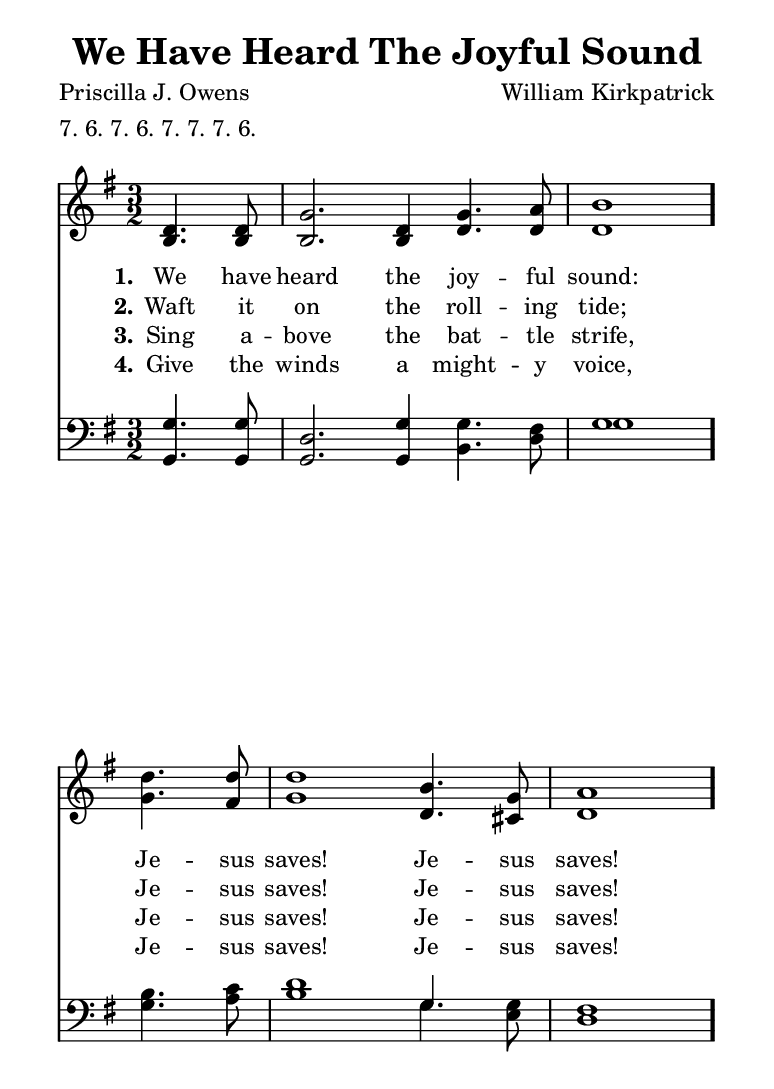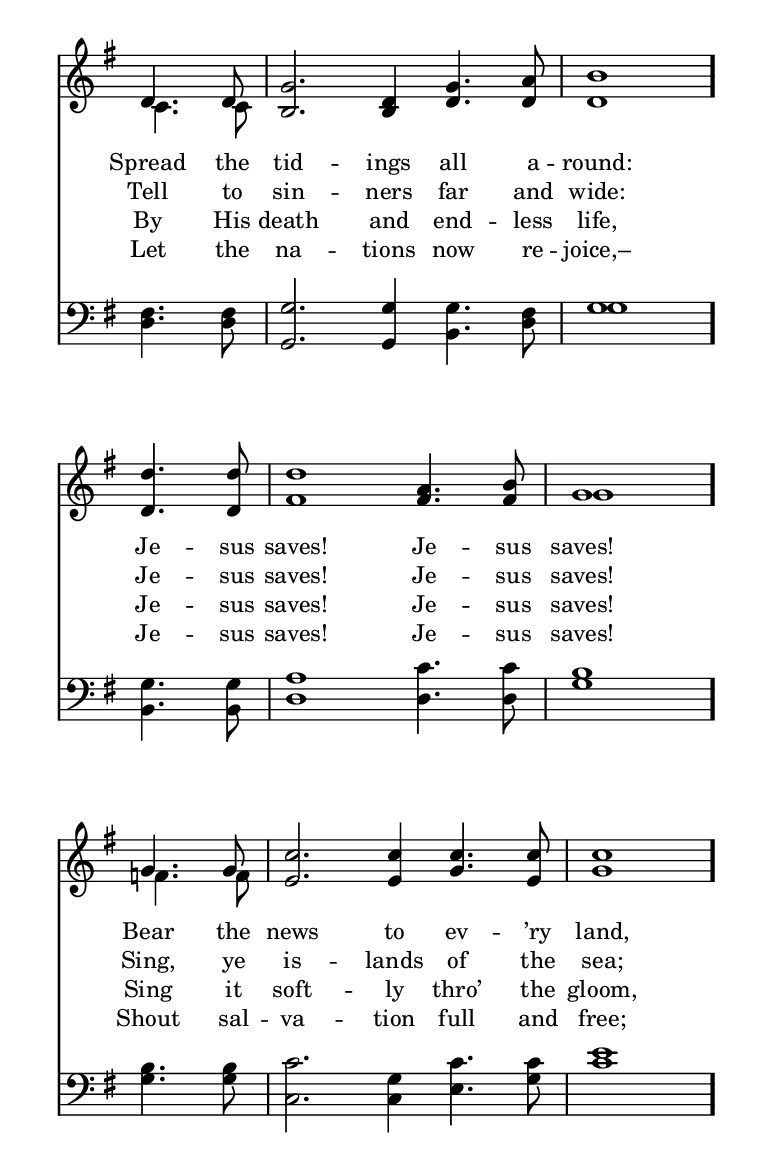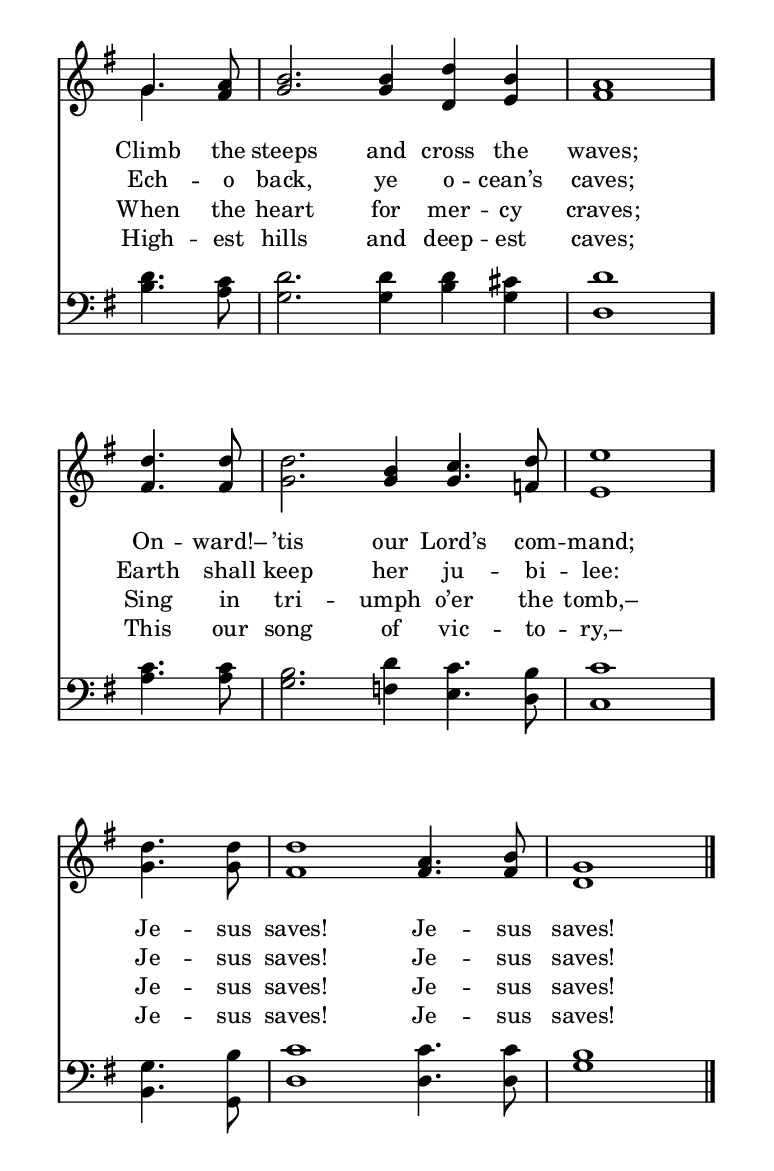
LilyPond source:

\include "common/global.ily"
\paper {
  \include "common/paper.ily"
  %ragged-bottom = ##t
  %ragged-last-bottom = ##t
  %systems-per-page = ##f
  %page-count = ##f
}

\header{
  %gospel
  hymnnumber = "132"
  title = "We Have Heard The Joyful Sound"
  tunename = "Jesus Saves"
  meter = "7. 6. 7. 6. 7. 7. 7. 6."
  poet = "Priscilla J. Owens"
  composer = "William Kirkpatrick"
  %copyright = ""
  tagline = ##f
}

% for fermata in MIDI
ta = { \tempo 2=80 }
tb = { \tempo 2=40 }

patternAA = { c4. c8 | c2. c4 c4. c8 | c1 }
patternAB = { c4. c8 | c2. c4 c4  c4 | c1 }

patternBA = { c4. c8 | c1 c4. c8 | c1 }

global = {
  \include "common/overrides.ily"
  \override Staff.TimeSignature.style = #'numbered
  \time 3/2
  \override Score.MetronomeMark.transparent = ##t % hide all fermata changes too
  \ta
  \key g \major
  \partial 2
  \autoBeamOff
}

notesSoprano = {
\global
\relative c' {

  \changePitch \patternAA { d d | g d g a | b }
  \changePitch \patternBA { d d | d b g | a }
  \changePitch \patternAA { d, d | g d g a | b }
  \changePitch \patternBA { d d | d a b | g }

  \changePitch \patternAA { g g | c c c c | c }
  \changePitch \patternAB { g a | b b d b | a }
  \changePitch \patternAA { d d | d b c d | e }
  \changePitch \patternBA { d d | d a b | g }

  \bar "|."

}
}

notesAlto = {
\global
\relative e' {

  \changePitch \patternAA { b b | b b d d | d }
  \changePitch \patternBA { g fis | g d cis | d }
  \changePitch \patternAA { c c | b b d d | d }
  \changePitch \patternBA { d d | fis fis fis | g }

  \changePitch \patternAA { f f | e e g e | g }
  \changePitch \patternAB { g fis | g g d e | fis }
  \changePitch \patternAA { fis fis | g g g f | e }
  \changePitch \patternBA { g g | fis fis fis | d }

}
}

notesTenor = {
\global
\relative a {

  \changePitch \patternAA { g g | d g g fis | g }
  \changePitch \patternBA { b c | d g, g | fis }
  \changePitch \patternAA { fis fis | g g g fis | g }
  \changePitch \patternBA { g g | a c c | b }

  \changePitch \patternAA { b b | c g c c | e }
  \changePitch \patternAB { d c | d d d cis | d }
  \changePitch \patternAA { c c | b d c b | c }
  \changePitch \patternBA { g b | c c c | b }

}
}

notesBass = {
\global
\relative f, {

  \changePitch \patternAA { g g | g g b d | g }
  \changePitch \patternBA { g a | b g e | d }
  \changePitch \patternAA { d d | g, g b d | g }
  \changePitch \patternBA { b, b | d d d | g }

  \changePitch \patternAA { g g | c, c e g | c }
  \changePitch \patternAB { b a | g g b g | d }
  \changePitch \patternAA { a' a | g f e d | c }
  \changePitch \patternBA { b g | d' d d | g }

}
}

wordsA = \lyricmode {
\set stanza = "1."

We have heard the joy -- ful sound: \bar "."
Je -- sus saves! Je -- sus saves! \bar "." \break
Spread the tid -- ings all a -- round: \bar "."
Je -- sus saves! Je -- sus saves! \bar "." \break
Bear the news to ev -- ’ry land, \bar "."
Climb the steeps and cross the waves; \bar "." \break
On -- ward!– ’tis our Lord’s com -- mand; \bar "."
Je -- sus saves! Je -- sus saves! \bar "." \break

}

wordsB = \lyricmode {
\set stanza = "2."

Waft it on the roll -- ing tide;
Je -- sus saves! Je -- sus saves!
Tell to sin -- ners far and wide:
Je -- sus saves! Je -- sus saves!
Sing, ye is -- lands of the sea;
Ech -- o back, ye o -- cean’s caves;
Earth shall keep her ju -- bi -- lee:
Je -- sus saves! Je -- sus saves!

}

wordsC = \lyricmode {
\set stanza = "3."

Sing a -- bove the bat -- tle strife,
Je -- sus saves! Je -- sus saves!
By His death and end -- less life,
Je -- sus saves! Je -- sus saves!
Sing it soft -- ly thro’ the gloom,
When the heart for mer -- cy craves;
Sing in tri -- umph o’er the tomb,–
Je -- sus saves! Je -- sus saves!

}

wordsD = \lyricmode {
\set stanza = "4."

Give the winds a might -- y voice,
Je -- sus saves! Je -- sus saves!
Let the na -- tions now re -- joice,–
Je -- sus saves! Je -- sus saves!
Shout sal -- va -- tion full and free;
High -- est hills and deep -- est caves;
This our song of vic -- to -- ry,–
Je -- sus saves! Je -- sus saves!

}

\score {
  \context ChoirStaff <<
    \context Staff = upper <<
      \set Staff.autoBeaming = ##f
      \set ChoirStaff.systemStartDelimiter = #'SystemStartBar
      \set ChoirStaff.printPartCombineTexts = ##f
      \partcombine #'(2 . 9) \notesSoprano \notesAlto
      \context NullVoice = sopranos { \voiceOne << \notesSoprano >> }
      \context NullVoice = altos { \voiceTwo << \notesAlto >> }
      \context Lyrics = one   \lyricsto sopranos \wordsA
      \context Lyrics = two   \lyricsto sopranos \wordsB
      \context Lyrics = three \lyricsto sopranos \wordsC
      \context Lyrics = four  \lyricsto sopranos \wordsD
    >>
    \context Staff = men <<
      \set Staff.autoBeaming = ##f
      \clef bass
      \set ChoirStaff.printPartCombineTexts = ##f
      \partcombine #'(2 . 9) \notesTenor \notesBass
      \context NullVoice = tenors { \voiceOne << \notesTenor >> }
      \context NullVoice = basses { \voiceTwo << \notesBass >> }
    >>
  >>
  \layout {
    \include "common/layout.ily"
  }
  \midi{
    \include "common/midi.ily"
  }
}

\version "2.19.49"  % necessary for upgrading to future LilyPond versions.

% vi:set et ts=2 sw=2 ai nocindent syntax=lilypond:
